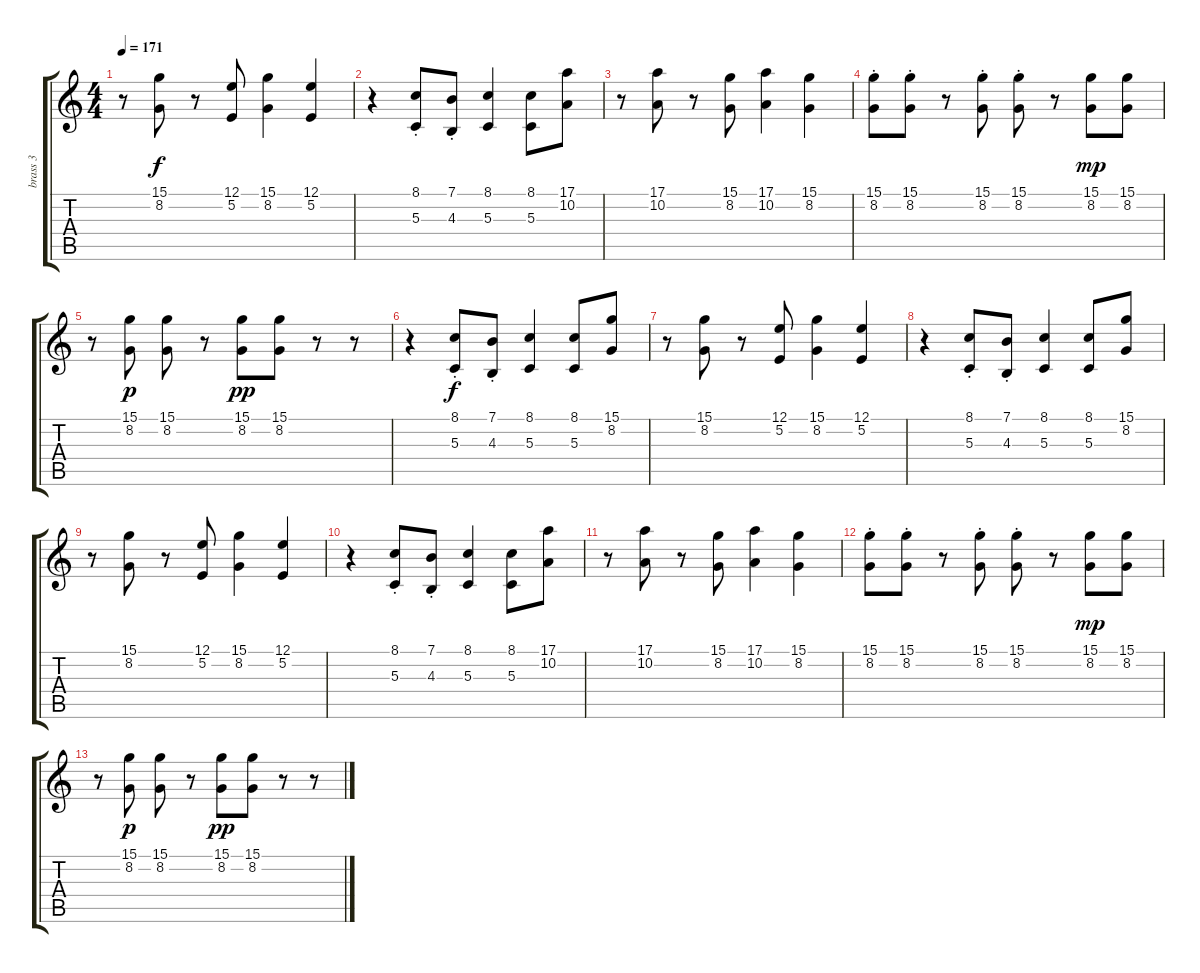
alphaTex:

\track ("brass 3" "brass 3") {instrument trumpet}
\staff {score tabs}
\tuning (E4 B3 G3 D3 A2 E2) {hide}
\ts (4 4)
\tempo 171
\clef g2
\ks c
r.8{dy f} (15.1 8.2).8 r.8 (12.1 5.2).8 (15.1 8.2).4 (12.1 5.2).4 |
r.4 (8.1{st} 5.3{st}).8 (7.1{st} 4.3{st}).8 (8.1 5.3).4 (8.1 5.3).8 (17.1 10.2).8 |
r.8 (17.1 10.2).8 r.8 (15.1 8.2).8 (17.1 10.2).4 (15.1 8.2).4 |
(15.1 8.2{st}).8 (15.1{st} 8.2{st}).8 r.8 (15.1 8.2{st}).8 (15.1{st} 8.2{st}).8 r.8 (15.1 8.2).8{dy mp} (15.1 8.2).8 |
r.8 (15.1 8.2).8{dy p} (15.1 8.2).8 r.8 (15.1 8.2).8{dy pp} (15.1 8.2).8 r.8 r.8 |
r.4 (8.1{st} 5.3{st}).8{dy f} (7.1{st} 4.3{st}).8 (8.1 5.3).4 (8.1 5.3).8 (15.1 8.2).8 |
r.8 (15.1 8.2).8 r.8 (12.1 5.2).8 (15.1 8.2).4 (12.1 5.2).4 |
r.4 (8.1{st} 5.3{st}).8 (7.1{st} 4.3{st}).8 (8.1 5.3).4 (8.1 5.3).8 (15.1 8.2).8 |
r.8 (15.1 8.2).8 r.8 (12.1 5.2).8 (15.1 8.2).4 (12.1 5.2).4 |
r.4 (8.1{st} 5.3{st}).8 (7.1{st} 4.3{st}).8 (8.1 5.3).4 (8.1 5.3).8 (17.1 10.2).8 |
r.8 (17.1 10.2).8 r.8 (15.1 8.2).8 (17.1 10.2).4 (15.1 8.2).4 |
(15.1 8.2{st}).8 (15.1{st} 8.2{st}).8 r.8 (15.1 8.2{st}).8 (15.1{st} 8.2{st}).8 r.8 (15.1 8.2).8{dy mp} (15.1 8.2).8 |
r.8 (15.1 8.2).8{dy p} (15.1 8.2).8 r.8 (15.1 8.2).8{dy pp} (15.1 8.2).8 r.8 r.8
